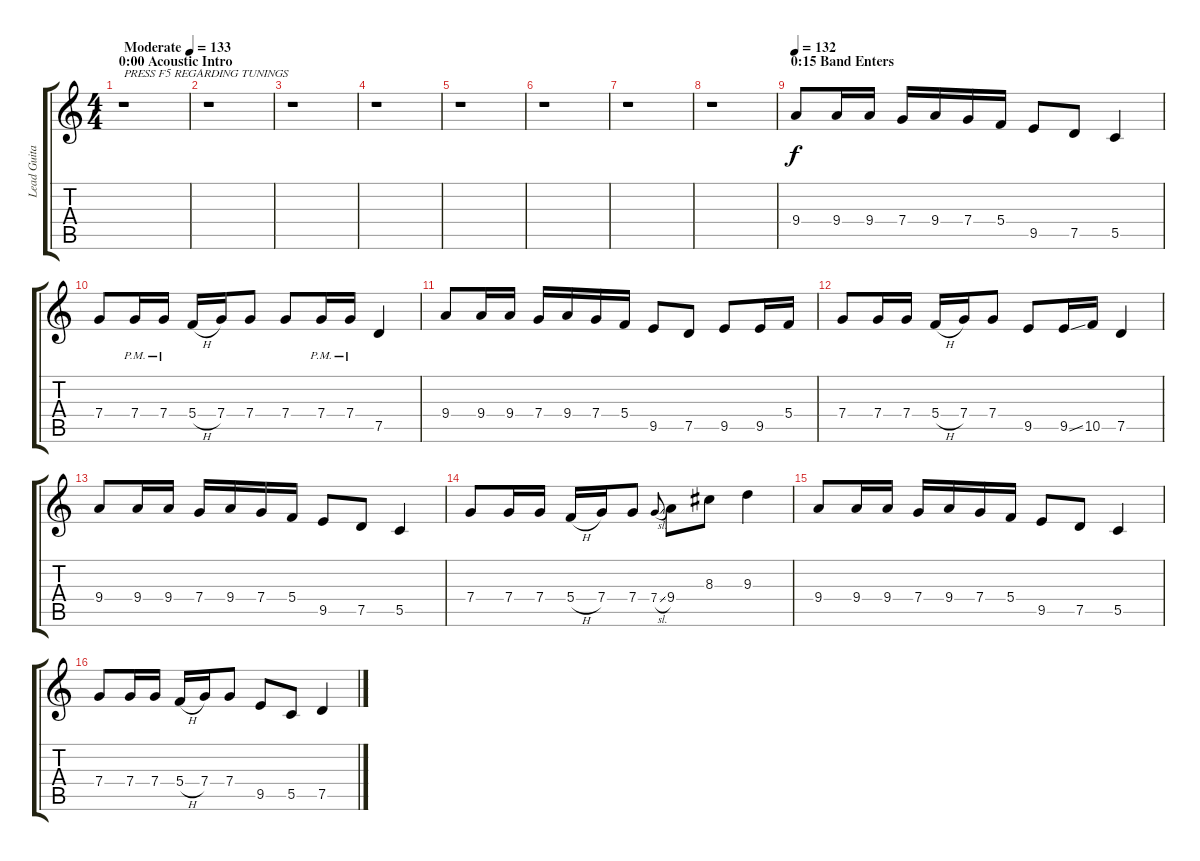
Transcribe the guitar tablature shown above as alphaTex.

\track ("Lead Guitar" "Lead Guita") {instrument distortionguitar}
\staff {score tabs}
\tuning (D4 A3 F3 C3 G2 D2) {hide}
\ts (4 4)
\section ("" "0:00 Acoustic Intro")
\tempo (133 "Moderate")
\clef g2
\ks c
r.1{txt "PRESS F5 REGARDING TUNINGS" dy f instrument distortionguitar} |
r.1 |
r.1 |
r.1 |
r.1 |
r.1 |
r.1 |
r.1 |
\section ("" "0:15 Band Enters")
\tempo 132
9.4.8 9.4.16 9.4.16 7.4.16 9.4.16 7.4.16 5.4.16 9.5.8 7.5.8 5.5.4 |
7.4.8 7.4{pm}.16 7.4{pm}.16 5.4{h}.16 7.4.16 7.4.8 7.4.8 7.4{pm}.16 7.4{pm}.16 7.5.4 |
9.4.8 9.4.16 9.4.16 7.4.16 9.4.16 7.4.16 5.4.16 9.5.8 7.5.8 9.5.8 9.5.16 5.4.16 |
7.4.8 7.4.16 7.4.16 5.4{h}.16 7.4.16 7.4.8 9.5.8 9.5{ss}.16 10.5.16 7.5.4 |
9.4.8 9.4.16 9.4.16 7.4.16 9.4.16 7.4.16 5.4.16 9.5.8 7.5.8 5.5.4 |
7.4.8 7.4.16 7.4.16 5.4{h}.16 7.4.16 7.4.8 7.4{sl}.8{gr onbeat} 9.4.8 8.3.8 9.3.4 |
9.4.8 9.4.16 9.4.16 7.4.16 9.4.16 7.4.16 5.4.16 9.5.8 7.5.8 5.5.4 |
7.4.8 7.4.16 7.4.16 5.4{h}.16 7.4.16 7.4.8 9.5.8 5.5.8 7.5.4
